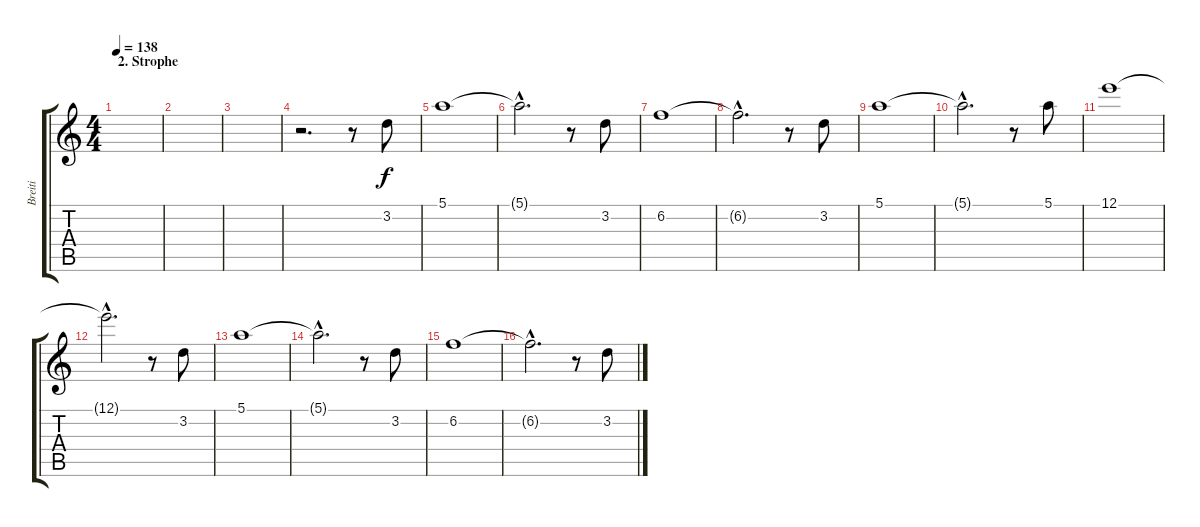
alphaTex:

\track ("Breiti" "Breiti") {instrument overdrivenguitar}
\staff {score tabs}
\tuning (E4 B3 G3 D3 A2 E2) {hide}
\ts (4 4)
\section ("" "2. Strophe")
\tempo 138
\clef g2
\ks c
|
|
|
r.2{d} r.8 3.2.8 |
5.1.1 |
5.1{hac t}.2{d} r.8 3.2.8 |
6.2.1 |
6.2{hac t}.2{d} r.8 3.2.8 |
5.1.1 |
5.1{hac t}.2{d} r.8 5.1.8 |
12.1.1 |
12.1{hac t}.2{d} r.8 3.2.8 |
5.1.1 |
5.1{hac t}.2{d} r.8 3.2.8 |
6.2.1 |
6.2{hac t}.2{d} r.8 3.2.8
